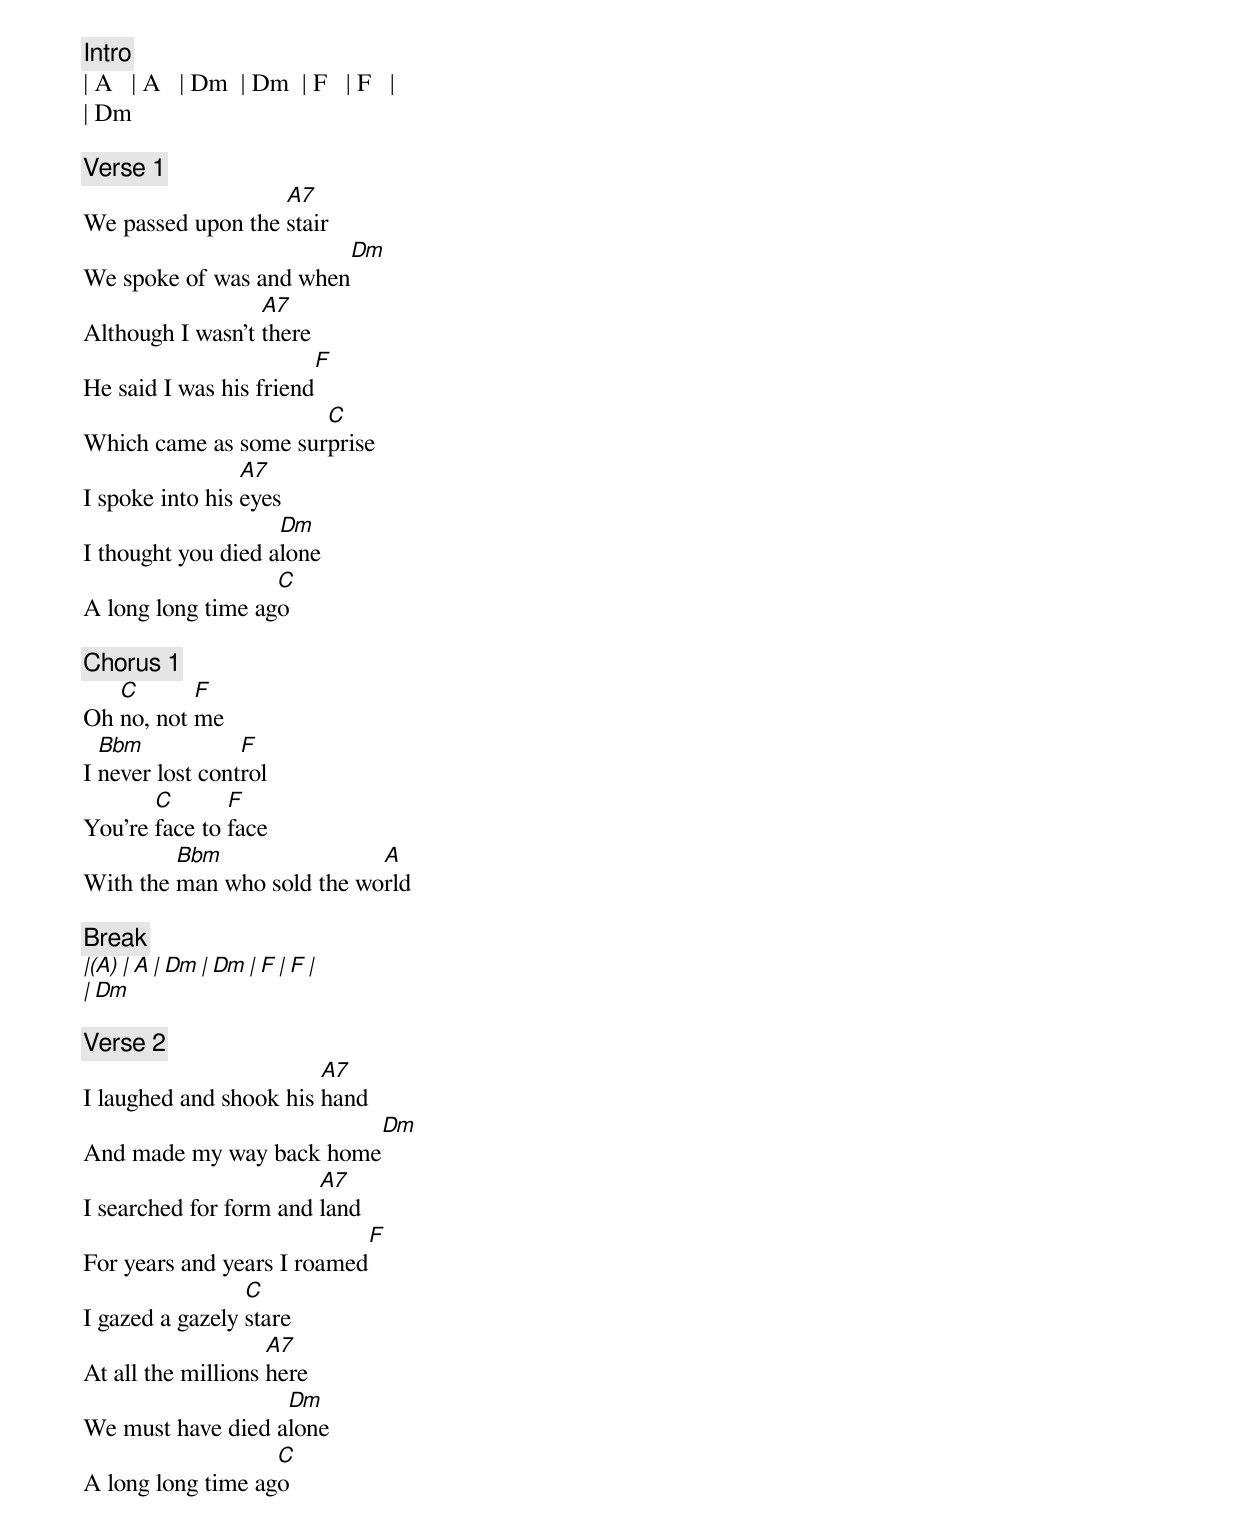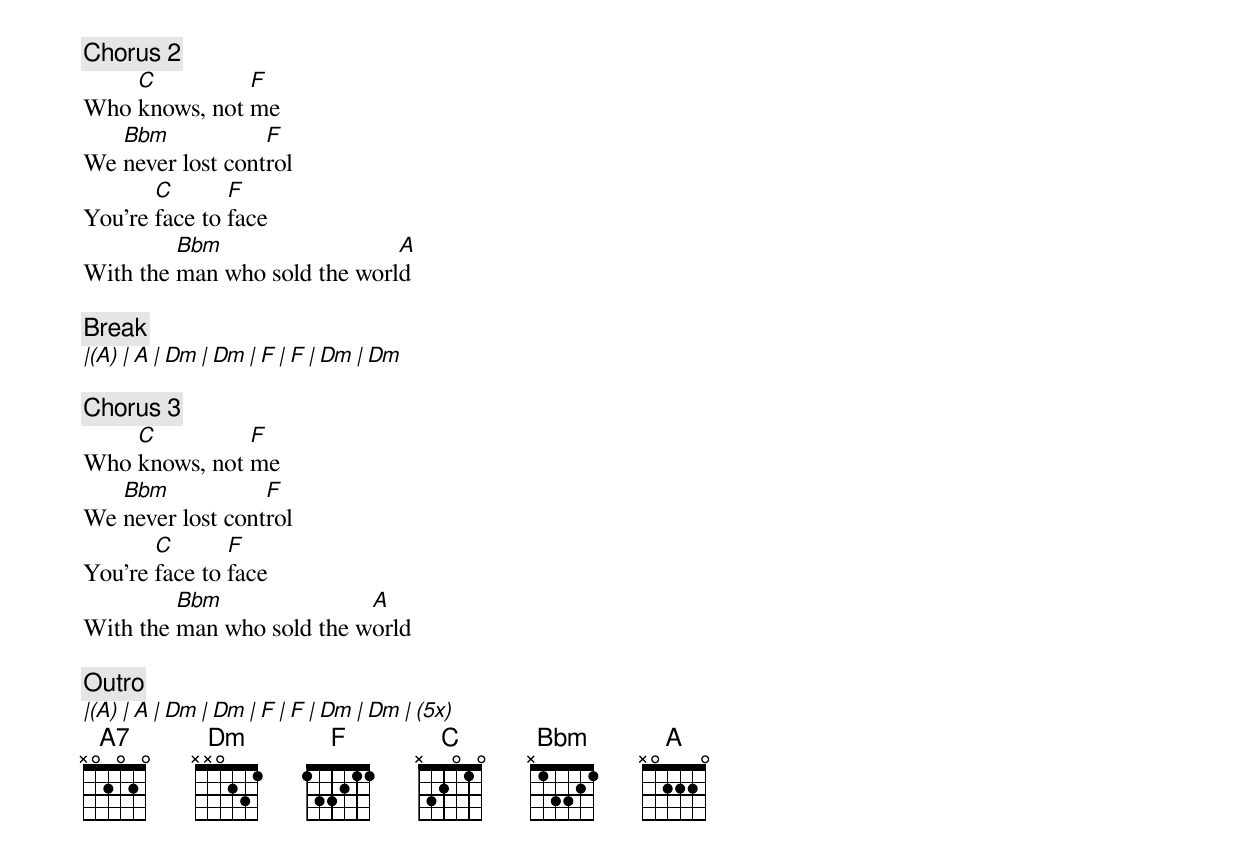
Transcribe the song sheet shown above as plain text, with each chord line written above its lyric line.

[Intro]
| A   | A   | Dm  | Dm  | F   | F   |
| Dm

[Verse 1]
                   A7
We passed upon the stair
                        Dm
We spoke of was and when
                  A7
Although I wasn't there
                        F
He said I was his friend
                      C
Which came as some surprise
                 A7
I spoke into his eyes
                    Dm
I thought you died alone
                   C
A long long time ago

[Chorus 1]
   C       F
Oh no, not me
  Bbm            F
I never lost control
       C       F
You're face to face
         Bbm                A
With the man who sold the world

[Break]
|(A)  | A   | Dm  | Dm  | F   | F   |
| Dm

[Verse 2]
                        A7
I laughed and shook his hand
                         Dm
And made my way back home
                        A7
I searched for form and land
                            F
For years and years I roamed
                 C
I gazed a gazely stare
                    A7
At all the millions here
                   Dm
We must have died alone
                   C
A long long time ago

[Chorus 2]
    C          F
Who knows, not me
   Bbm            F
We never lost control
       C       F
You're face to face
         Bbm                  A
With the man who sold the world

[Break]
|(A)   | A   | Dm  | Dm  | F   | F   | Dm  | Dm

[Chorus 3]
    C          F
Who knows, not me
   Bbm            F
We never lost control
       C       F
You're face to face
         Bbm               A
With the man who sold the world

[Outro]
|(A)  | A   | Dm  | Dm  | F   | F   | Dm  | Dm  |   (5x)
